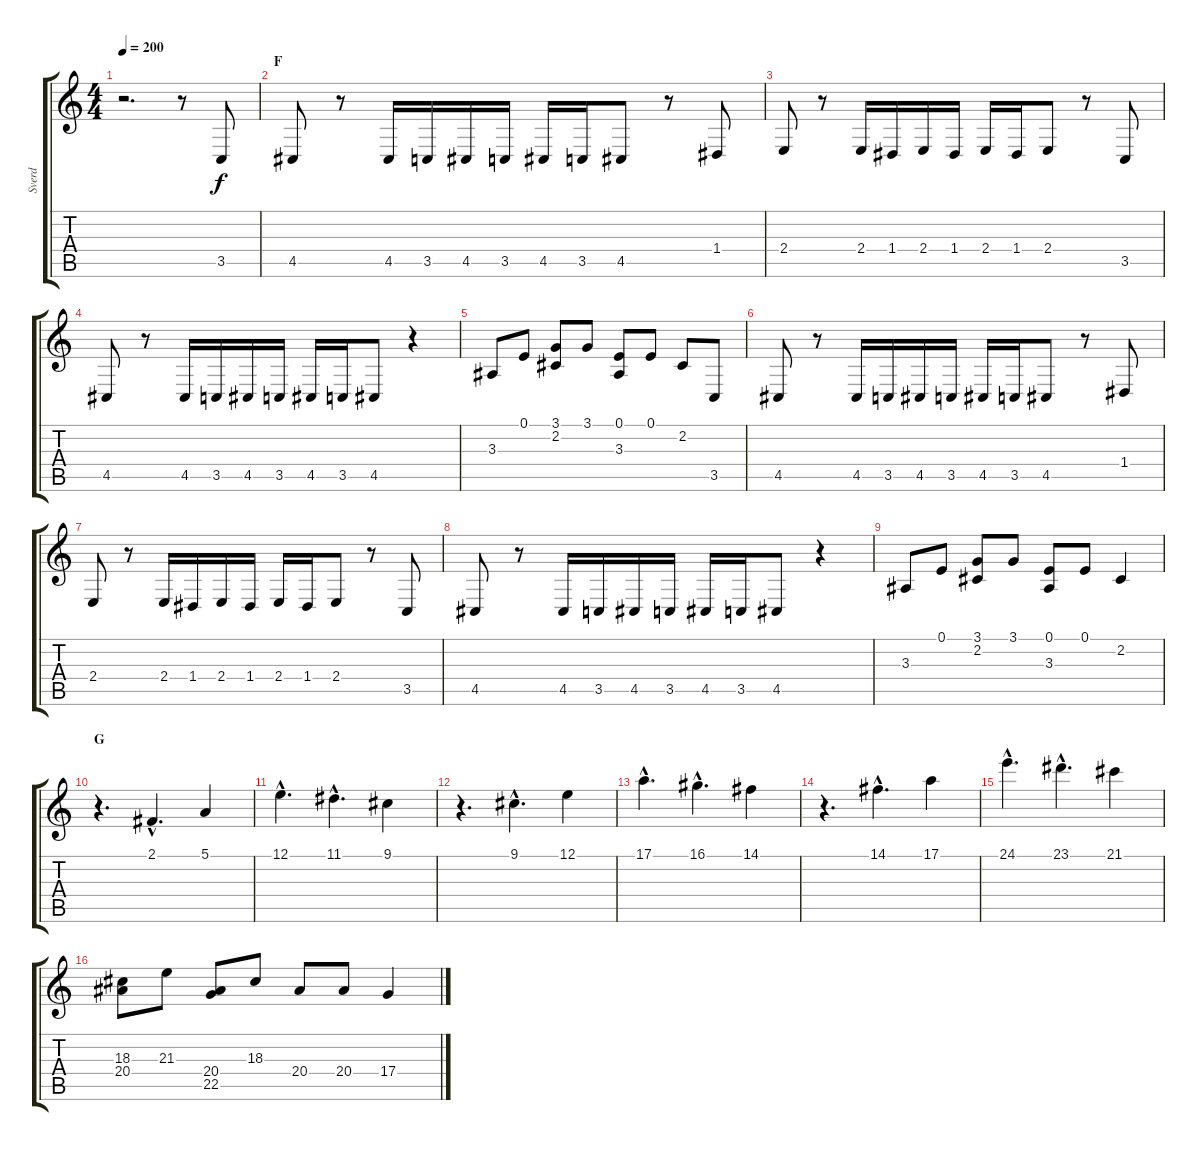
\track ("Sverd" "Sverd") {instrument stringensemble1}
\staff {score tabs}
\tuning (E4 B3 G3 D3 A2 E2) {hide}
\ts (4 4)
\tempo 200
\clef g2
\ks c
r.2{d dy mf} r.8 3.5.8{dy f} |
\section ("" "F")
4.5.8 r.8 4.5.16 3.5.16 4.5.16 3.5.16 4.5.16 3.5.16 4.5.8 r.8 1.4.8 |
2.4.8 r.8 2.4.16 1.4.16 2.4.16 1.4.16 2.4.16 1.4.16 2.4.8 r.8 3.5.8 |
4.5.8 r.8 4.5.16 3.5.16 4.5.16 3.5.16 4.5.16 3.5.16 4.5.8 r.4 |
3.3.8 0.1.8 (3.1 2.2).8 3.1.8 (0.1 3.3).8 0.1.8 2.2.8 3.5.8 |
4.5.8 r.8 4.5.16 3.5.16 4.5.16 3.5.16 4.5.16 3.5.16 4.5.8 r.8 1.4.8 |
2.4.8 r.8 2.4.16 1.4.16 2.4.16 1.4.16 2.4.16 1.4.16 2.4.8 r.8 3.5.8 |
4.5.8 r.8 4.5.16 3.5.16 4.5.16 3.5.16 4.5.16 3.5.16 4.5.8 r.4 |
3.3.8 0.1.8 (3.1 2.2).8 3.1.8 (0.1 3.3).8 0.1.8 2.2.4 |
\section ("" "G")
r.4{d} 2.1{hac}.4{d} 5.1.4 |
12.1{hac}.4{d} 11.1{hac}.4{d} 9.1.4 |
r.4{d} 9.1{hac}.4{d} 12.1.4 |
17.1{hac}.4{d} 16.1{hac}.4{d} 14.1.4 |
r.4{d} 14.1{hac}.4{d} 17.1.4 |
24.1{hac}.4{d} 23.1{hac}.4{d} 21.1.4 |
(18.3 20.4).8 21.3.8 (20.4 22.5).8 18.3.8 20.4.8 20.4.8 17.4.4
